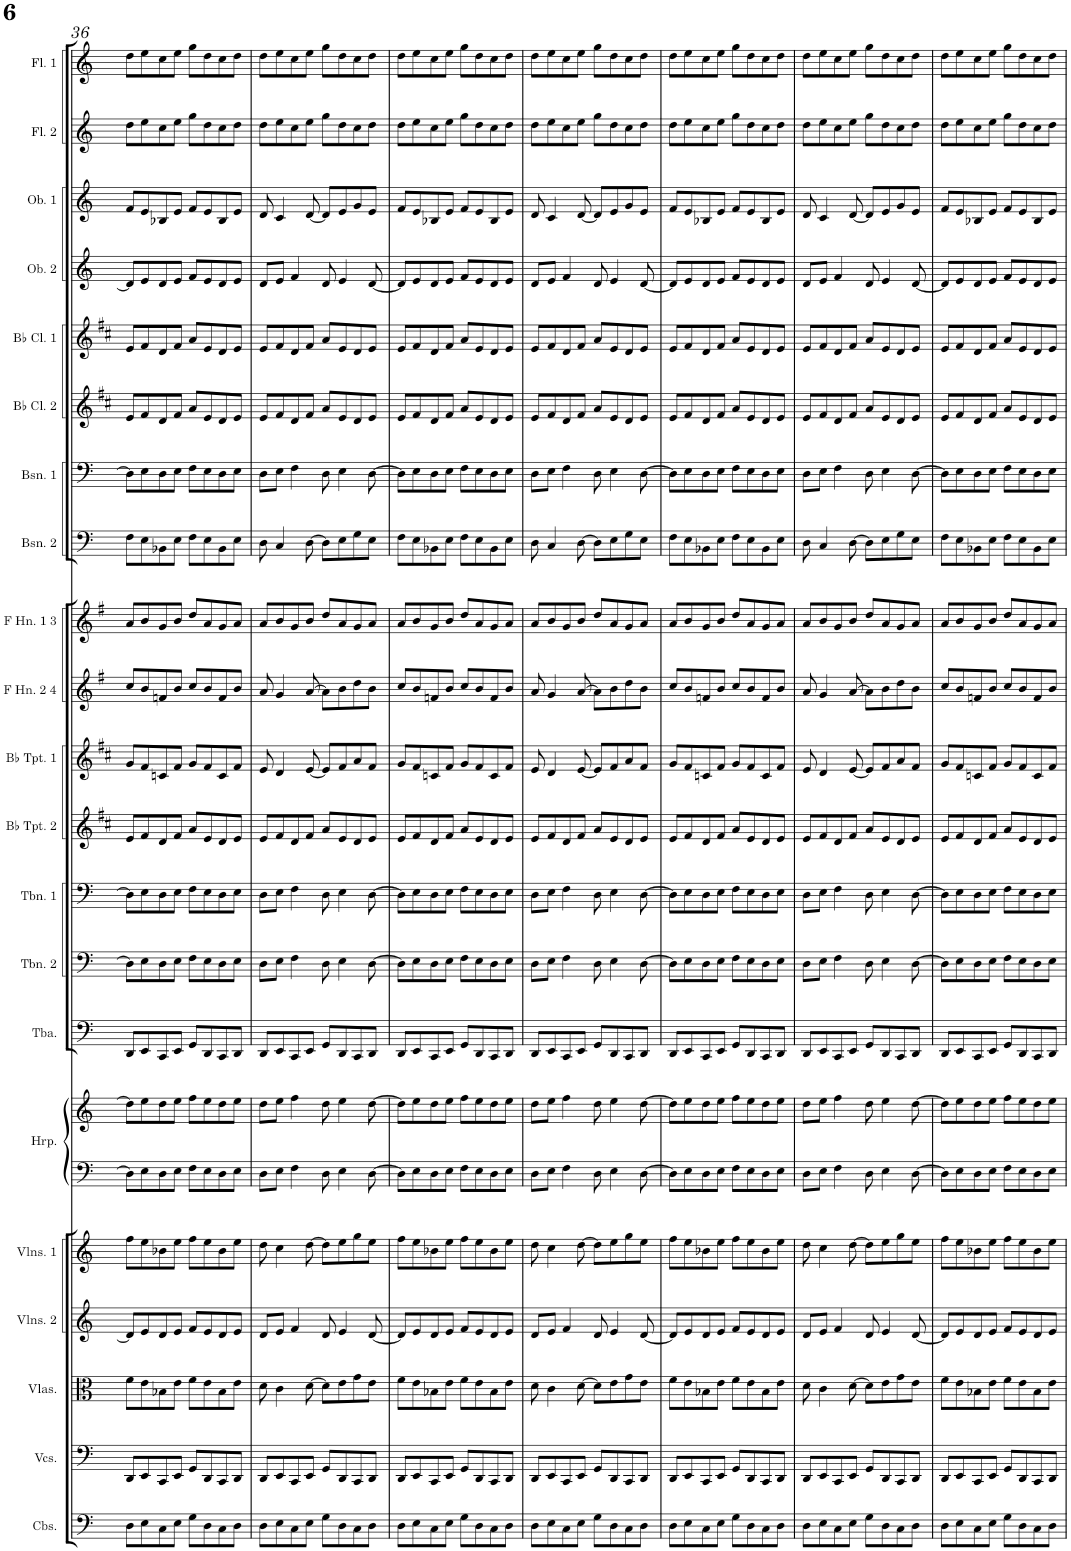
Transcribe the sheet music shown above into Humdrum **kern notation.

**kern	**kern	**kern	**kern	**kern	**kern	**kern	**kern	**kern	**kern	**kern	**kern	**kern	**kern	**kern	**kern	**kern	**kern	**kern	**kern	**kern	**kern
*part21	*part20	*part19	*part18	*part17	*part16	*part16	*part15	*part14	*part13	*part12	*part11	*part10	*part9	*part8	*part7	*part6	*part5	*part4	*part3	*part2	*part1
*staff22	*staff21	*staff20	*staff19	*staff18	*staff17	*staff16	*staff15	*staff14	*staff13	*staff12	*staff11	*staff10	*staff9	*staff8	*staff7	*staff6	*staff5	*staff4	*staff3	*staff2	*staff1
*I"Contrabasses	*I"Violoncellos	*I"Violas	*I"Violins 2	*I"Violins 1	*I"Harp	*	*I"Tuba	*I"Trombone 2	*I"Trombone 1	*I"Bb Trumpet 2	*I"Bb Trumpet 1	*I"F Horn 2 &amp; 4	*I"F Horn 1 &amp; 3	*I"Bassoon 2	*I"Bassoon 1	*I"Bb Clarinet 2	*I"Bb Clarinet 1	*I"Oboe 2	*I"Oboe 1	*I"Flute 2	*I"Flute 1
*I'Cbs.	*I'Vcs.	*I'Vlas.	*I'Vlns. 2	*I'Vlns. 1	*I'Hrp.	*	*I'Tba.	*I'Tbn. 2	*I'Tbn. 1	*I'Bb Tpt. 2	*I'Bb Tpt. 1	*I'F Hn. 2 4	*I'F Hn. 1 3	*I'Bsn. 2	*I'Bsn. 1	*I'Bb Cl. 2	*I'Bb Cl. 1	*I'Ob. 2	*I'Ob. 1	*I'Fl. 2	*I'Fl. 1
!!LO:PB:g=z
*clefF4	*clefF4	*clefC3	*clefG2	*clefG2	*clefF4	*clefG2	*clefF4	*clefF4	*clefF4	*clefG2	*clefG2	*clefG2	*clefG2	*clefF4	*clefF4	*clefG2	*clefG2	*clefG2	*clefG2	*clefG2	*clefG2
*Trd7c12	*	*	*	*	*	*	*	*	*	*Trd1c2	*Trd1c2	*Trd4c7	*Trd4c7	*	*	*Trd1c2	*Trd1c2	*	*	*	*
*k[]	*k[]	*k[]	*k[]	*k[]	*k[]	*k[]	*k[]	*k[]	*k[]	*k[f#c#]	*k[f#c#]	*k[f#]	*k[f#]	*k[]	*k[]	*k[f#c#]	*k[f#c#]	*k[]	*k[]	*k[]	*k[]
*M4/4	*M4/4	*M4/4	*M4/4	*M4/4	*M4/4	*M4/4	*M4/4	*M4/4	*M4/4	*M4/4	*M4/4	*M4/4	*M4/4	*M4/4	*M4/4	*M4/4	*M4/4	*M4/4	*M4/4	*M4/4	*M4/4
=36	=36	=36	=36	=36	=36	=36	=36	=36	=36	=36	=36	=36	=36	=36	=36	=36	=36	=36	=36	=36	=36
8D\L	8DD/L	8f\L	8d/L]	8ff\L	8D\L]	8dd\L]	8DD/L	8D\L]	8D\L]	8e/L	8g/L	8cc/L	8a/L	8F\L	8D\L]	8e/L	8e/L	8d/L]	8f/L	8dd\L	8dd\L
8E\	8EE/	8e\	8e/	8ee\	8E\	8ee\	8EE/	8E\	8E\	8f#/	8f#/	8b/	8b/	8E\	8E\	8f#/	8f#/	8e/	8e/	8ee\	8ee\
8C\	8CC/	8B-X\	8d/	8b-X\	8D\	8dd\	8CC/	8D\	8D\	8d/	8cn/	8fn/	8g/	8BB-X\	8D\	8d/	8d/	8d/	8B-X/	8cc\	8cc\
8E\J	8EE/J	8e\J	8e/J	8ee\J	8E\J	8ee\J	8EE/J	8E\J	8E\J	8f#/J	8f#/J	8b/J	8b/J	8E\J	8E\J	8f#/J	8f#/J	8e/J	8e/J	8ee\J	8ee\J
8G\L	8GG/L	8f\L	8f/L	8ff\L	8F\L	8ff\L	8GG/L	8F\L	8F\L	8a/L	8g/L	8cc/L	8dd/L	8F\L	8F\L	8a/L	8a/L	8f/L	8f/L	8gg\L	8gg\L
8D\	8DD/	8e\	8e/	8ee\	8E\	8ee\	8DD/	8E\	8E\	8e/	8f#/	8b/	8a/	8E\	8E\	8e/	8e/	8e/	8e/	8dd\	8dd\
8C\	8CC/	8B-\	8d/	8b-\	8D\	8dd\	8CC/	8D\	8D\	8d/	8c/	8f/	8g/	8BB-\	8D\	8d/	8d/	8d/	8B-/	8cc\	8cc\
8D\J	8DD/J	8e\J	8e/J	8ee\J	8E\J	8ee\J	8DD/J	8E\J	8E\J	8e/J	8f#/J	8b/J	8a/J	8E\J	8E\J	8e/J	8e/J	8e/J	8e/J	8dd\J	8dd\J
=37	=37	=37	=37	=37	=37	=37	=37	=37	=37	=37	=37	=37	=37	=37	=37	=37	=37	=37	=37	=37	=37
8D\L	8DD/L	8d\	8d/L	8dd\	8D\L	8dd\L	8DD/L	8D\L	8D\L	8e/L	8e/	8a/	8a/L	8D\	8D\L	8e/L	8e/L	8d/L	8d/	8dd\L	8dd\L
8E\	8EE/	4c\	8e/J	4cc\	8E\J	8ee\J	8EE/	8E\J	8E\J	8f#/	4d/	4g/	8b/	4C/	8E\J	8f#/	8f#/	8e/J	4c/	8ee\	8ee\
8C\	8CC/	.	4f/	.	4F\	4ff\	8CC/	4F\	4F\	8d/	.	.	8g/	.	4F\	8d/	8d/	4f/	.	8cc\	8cc\
8E\J	8EE/J	[8d\	.	[8dd\	.	.	8EE/J	.	.	8f#/J	[8e/	[8a/	8b/J	[8D\	.	8f#/J	8f#/J	.	[8d/	8ee\J	8ee\J
8G\L	8GG/L	8d\L]	8d/	8dd\L]	8D\	8dd\	8GG/L	8D\	8D\	8a/L	8e/L]	8a\L]	8dd/L	8D\L]	8D\	8a/L	8a/L	8d/	8d/L]	8gg\L	8gg\L
8D\	8DD/	8e\	4e/	8ee\	4E\	4ee\	8DD/	4E\	4E\	8e/	8f#/	8b\	8a/	8E\	4E\	8e/	8e/	4e/	8e/	8dd\	8dd\
8C\	8CC/	8g\	.	8gg\	.	.	8CC/	.	.	8d/	8a/	8dd\	8g/	8G\	.	8d/	8d/	.	8g/	8cc\	8cc\
8D\J	8DD/J	8e\J	[8d/	8ee\J	[8D\	[8dd\	8DD/J	[8D\	[8D\	8e/J	8f#/J	8b\J	8a/J	8E\J	[8D\	8e/J	8e/J	[8d/	8e/J	8dd\J	8dd\J
=38	=38	=38	=38	=38	=38	=38	=38	=38	=38	=38	=38	=38	=38	=38	=38	=38	=38	=38	=38	=38	=38
8D\L	8DD/L	8f\L	8d/L]	8ff\L	8D\L]	8dd\L]	8DD/L	8D\L]	8D\L]	8e/L	8g/L	8cc/L	8a/L	8F\L	8D\L]	8e/L	8e/L	8d/L]	8f/L	8dd\L	8dd\L
8E\	8EE/	8e\	8e/	8ee\	8E\	8ee\	8EE/	8E\	8E\	8f#/	8f#/	8b/	8b/	8E\	8E\	8f#/	8f#/	8e/	8e/	8ee\	8ee\
8C\	8CC/	8B-X\	8d/	8b-X\	8D\	8dd\	8CC/	8D\	8D\	8d/	8cn/	8fn/	8g/	8BB-X\	8D\	8d/	8d/	8d/	8B-X/	8cc\	8cc\
8E\J	8EE/J	8e\J	8e/J	8ee\J	8E\J	8ee\J	8EE/J	8E\J	8E\J	8f#/J	8f#/J	8b/J	8b/J	8E\J	8E\J	8f#/J	8f#/J	8e/J	8e/J	8ee\J	8ee\J
8G\L	8GG/L	8f\L	8f/L	8ff\L	8F\L	8ff\L	8GG/L	8F\L	8F\L	8a/L	8g/L	8cc/L	8dd/L	8F\L	8F\L	8a/L	8a/L	8f/L	8f/L	8gg\L	8gg\L
8D\	8DD/	8e\	8e/	8ee\	8E\	8ee\	8DD/	8E\	8E\	8e/	8f#/	8b/	8a/	8E\	8E\	8e/	8e/	8e/	8e/	8dd\	8dd\
8C\	8CC/	8B-\	8d/	8b-\	8D\	8dd\	8CC/	8D\	8D\	8d/	8c/	8f/	8g/	8BB-\	8D\	8d/	8d/	8d/	8B-/	8cc\	8cc\
8D\J	8DD/J	8e\J	8e/J	8ee\J	8E\J	8ee\J	8DD/J	8E\J	8E\J	8e/J	8f#/J	8b/J	8a/J	8E\J	8E\J	8e/J	8e/J	8e/J	8e/J	8dd\J	8dd\J
=39	=39	=39	=39	=39	=39	=39	=39	=39	=39	=39	=39	=39	=39	=39	=39	=39	=39	=39	=39	=39	=39
8D\L	8DD/L	8d\	8d/L	8dd\	8D\L	8dd\L	8DD/L	8D\L	8D\L	8e/L	8e/	8a/	8a/L	8D\	8D\L	8e/L	8e/L	8d/L	8d/	8dd\L	8dd\L
8E\	8EE/	4c\	8e/J	4cc\	8E\J	8ee\J	8EE/	8E\J	8E\J	8f#/	4d/	4g/	8b/	4C/	8E\J	8f#/	8f#/	8e/J	4c/	8ee\	8ee\
8C\	8CC/	.	4f/	.	4F\	4ff\	8CC/	4F\	4F\	8d/	.	.	8g/	.	4F\	8d/	8d/	4f/	.	8cc\	8cc\
8E\J	8EE/J	[8d\	.	[8dd\	.	.	8EE/J	.	.	8f#/J	[8e/	[8a/	8b/J	[8D\	.	8f#/J	8f#/J	.	[8d/	8ee\J	8ee\J
8G\L	8GG/L	8d\L]	8d/	8dd\L]	8D\	8dd\	8GG/L	8D\	8D\	8a/L	8e/L]	8a\L]	8dd/L	8D\L]	8D\	8a/L	8a/L	8d/	8d/L]	8gg\L	8gg\L
8D\	8DD/	8e\	4e/	8ee\	4E\	4ee\	8DD/	4E\	4E\	8e/	8f#/	8b\	8a/	8E\	4E\	8e/	8e/	4e/	8e/	8dd\	8dd\
8C\	8CC/	8g\	.	8gg\	.	.	8CC/	.	.	8d/	8a/	8dd\	8g/	8G\	.	8d/	8d/	.	8g/	8cc\	8cc\
8D\J	8DD/J	8e\J	[8d/	8ee\J	[8D\	[8dd\	8DD/J	[8D\	[8D\	8e/J	8f#/J	8b\J	8a/J	8E\J	[8D\	8e/J	8e/J	[8d/	8e/J	8dd\J	8dd\J
=40	=40	=40	=40	=40	=40	=40	=40	=40	=40	=40	=40	=40	=40	=40	=40	=40	=40	=40	=40	=40	=40
8D\L	8DD/L	8f\L	8d/L]	8ff\L	8D\L]	8dd\L]	8DD/L	8D\L]	8D\L]	8e/L	8g/L	8cc/L	8a/L	8F\L	8D\L]	8e/L	8e/L	8d/L]	8f/L	8dd\L	8dd\L
8E\	8EE/	8e\	8e/	8ee\	8E\	8ee\	8EE/	8E\	8E\	8f#/	8f#/	8b/	8b/	8E\	8E\	8f#/	8f#/	8e/	8e/	8ee\	8ee\
8C\	8CC/	8B-X\	8d/	8b-X\	8D\	8dd\	8CC/	8D\	8D\	8d/	8cn/	8fn/	8g/	8BB-X\	8D\	8d/	8d/	8d/	8B-X/	8cc\	8cc\
8E\J	8EE/J	8e\J	8e/J	8ee\J	8E\J	8ee\J	8EE/J	8E\J	8E\J	8f#/J	8f#/J	8b/J	8b/J	8E\J	8E\J	8f#/J	8f#/J	8e/J	8e/J	8ee\J	8ee\J
8G\L	8GG/L	8f\L	8f/L	8ff\L	8F\L	8ff\L	8GG/L	8F\L	8F\L	8a/L	8g/L	8cc/L	8dd/L	8F\L	8F\L	8a/L	8a/L	8f/L	8f/L	8gg\L	8gg\L
8D\	8DD/	8e\	8e/	8ee\	8E\	8ee\	8DD/	8E\	8E\	8e/	8f#/	8b/	8a/	8E\	8E\	8e/	8e/	8e/	8e/	8dd\	8dd\
8C\	8CC/	8B-\	8d/	8b-\	8D\	8dd\	8CC/	8D\	8D\	8d/	8c/	8f/	8g/	8BB-\	8D\	8d/	8d/	8d/	8B-/	8cc\	8cc\
8D\J	8DD/J	8e\J	8e/J	8ee\J	8E\J	8ee\J	8DD/J	8E\J	8E\J	8e/J	8f#/J	8b/J	8a/J	8E\J	8E\J	8e/J	8e/J	8e/J	8e/J	8dd\J	8dd\J
=41	=41	=41	=41	=41	=41	=41	=41	=41	=41	=41	=41	=41	=41	=41	=41	=41	=41	=41	=41	=41	=41
8D\L	8DD/L	8d\	8d/L	8dd\	8D\L	8dd\L	8DD/L	8D\L	8D\L	8e/L	8e/	8a/	8a/L	8D\	8D\L	8e/L	8e/L	8d/L	8d/	8dd\L	8dd\L
8E\	8EE/	4c\	8e/J	4cc\	8E\J	8ee\J	8EE/	8E\J	8E\J	8f#/	4d/	4g/	8b/	4C/	8E\J	8f#/	8f#/	8e/J	4c/	8ee\	8ee\
8C\	8CC/	.	4f/	.	4F\	4ff\	8CC/	4F\	4F\	8d/	.	.	8g/	.	4F\	8d/	8d/	4f/	.	8cc\	8cc\
8E\J	8EE/J	[8d\	.	[8dd\	.	.	8EE/J	.	.	8f#/J	[8e/	[8a/	8b/J	[8D\	.	8f#/J	8f#/J	.	[8d/	8ee\J	8ee\J
8G\L	8GG/L	8d\L]	8d/	8dd\L]	8D\	8dd\	8GG/L	8D\	8D\	8a/L	8e/L]	8a\L]	8dd/L	8D\L]	8D\	8a/L	8a/L	8d/	8d/L]	8gg\L	8gg\L
8D\	8DD/	8e\	4e/	8ee\	4E\	4ee\	8DD/	4E\	4E\	8e/	8f#/	8b\	8a/	8E\	4E\	8e/	8e/	4e/	8e/	8dd\	8dd\
8C\	8CC/	8g\	.	8gg\	.	.	8CC/	.	.	8d/	8a/	8dd\	8g/	8G\	.	8d/	8d/	.	8g/	8cc\	8cc\
8D\J	8DD/J	8e\J	[8d/	8ee\J	[8D\	[8dd\	8DD/J	[8D\	[8D\	8e/J	8f#/J	8b\J	8a/J	8E\J	[8D\	8e/J	8e/J	[8d/	8e/J	8dd\J	8dd\J
=42	=42	=42	=42	=42	=42	=42	=42	=42	=42	=42	=42	=42	=42	=42	=42	=42	=42	=42	=42	=42	=42
8D\L	8DD/L	8f\L	8d/L]	8ff\L	8D\L]	8dd\L]	8DD/L	8D\L]	8D\L]	8e/L	8g/L	8cc/L	8a/L	8F\L	8D\L]	8e/L	8e/L	8d/L]	8f/L	8dd\L	8dd\L
8E\	8EE/	8e\	8e/	8ee\	8E\	8ee\	8EE/	8E\	8E\	8f#/	8f#/	8b/	8b/	8E\	8E\	8f#/	8f#/	8e/	8e/	8ee\	8ee\
8C\	8CC/	8B-X\	8d/	8b-X\	8D\	8dd\	8CC/	8D\	8D\	8d/	8cn/	8fn/	8g/	8BB-X\	8D\	8d/	8d/	8d/	8B-X/	8cc\	8cc\
8E\J	8EE/J	8e\J	8e/J	8ee\J	8E\J	8ee\J	8EE/J	8E\J	8E\J	8f#/J	8f#/J	8b/J	8b/J	8E\J	8E\J	8f#/J	8f#/J	8e/J	8e/J	8ee\J	8ee\J
8G\L	8GG/L	8f\L	8f/L	8ff\L	8F\L	8ff\L	8GG/L	8F\L	8F\L	8a/L	8g/L	8cc/L	8dd/L	8F\L	8F\L	8a/L	8a/L	8f/L	8f/L	8gg\L	8gg\L
8D\	8DD/	8e\	8e/	8ee\	8E\	8ee\	8DD/	8E\	8E\	8e/	8f#/	8b/	8a/	8E\	8E\	8e/	8e/	8e/	8e/	8dd\	8dd\
8C\	8CC/	8B-\	8d/	8b-\	8D\	8dd\	8CC/	8D\	8D\	8d/	8c/	8f/	8g/	8BB-\	8D\	8d/	8d/	8d/	8B-/	8cc\	8cc\
8D\J	8DD/J	8e\J	8e/J	8ee\J	8E\J	8ee\J	8DD/J	8E\J	8E\J	8e/J	8f#/J	8b/J	8a/J	8E\J	8E\J	8e/J	8e/J	8e/J	8e/J	8dd\J	8dd\J
=	=	=	=	=	=	=	=	=	=	=	=	=	=	=	=	=	=	=	=	=	=
*-	*-	*-	*-	*-	*-	*-	*-	*-	*-	*-	*-	*-	*-	*-	*-	*-	*-	*-	*-	*-	*-
